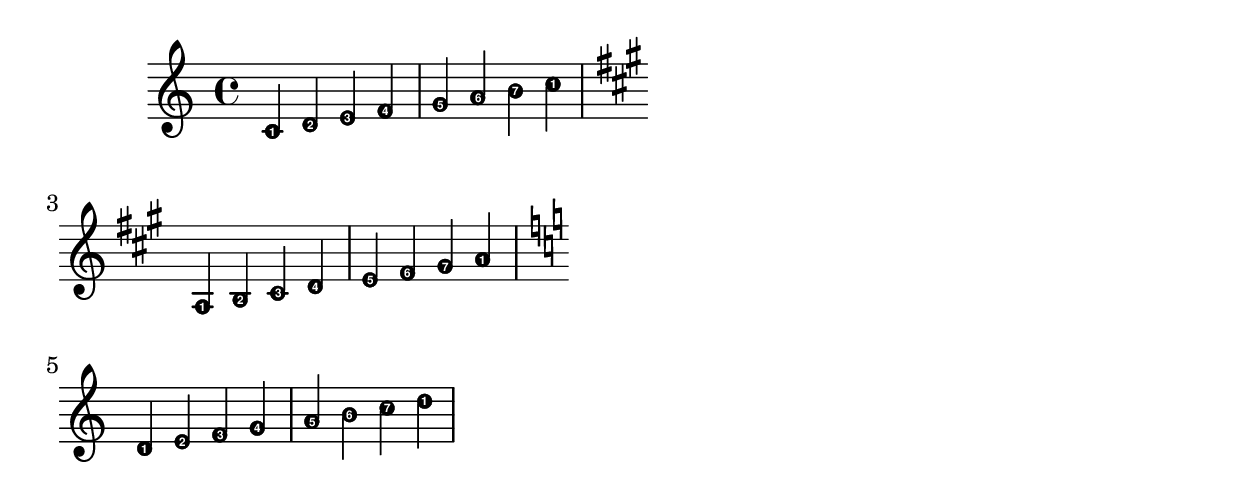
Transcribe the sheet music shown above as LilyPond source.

% DO NOT EDIT this file manually; it is automatically
% generated from Documentation/snippets/new
% Make any changes in Documentation/snippets/new/
% and then run scripts/auxiliar/makelsr.py
%
% This file is in the public domain.
%% Note: this file works from version 2.15.31
\version "2.15.31"

\header {
%% Translation of GIT committish: b482c3e5b56c3841a88d957e0ca12964bd3e64fa
  texidoces = "

Las cabezas de nota de notación fácil utilizan la propiedad
@code{note-names} del objeto @code{NoteHead} para determinar lo que
aparece dentro de la cabeza.  Mediante la sobreescritura de esta
propiedad, es posible imprimir números que representen el grado de la
escala.

Se puede crear un grabador simple que haga esto para la cabeza de cada
nota que ve.

"

  doctitlees = "Números como notas de notación fácil"

%% Translation of GIT committish: bbf8fd2b5a3ebf20a1fdc91613dc49045a53a270
  texidocit = "
Le teste di nota con nome della nota usano la proprietà @code{note-names}
dell'oggetto @code{NoteHead} per determinare cosa appaia
all'interno della testa.  È possibile sovrascrivere questa proprietà
e mostrare numeri che corrispondano ai gradi della scala.

Si può creare un semplice incisore che faccia questo per oggni
oggetto testa di nota che incontra.
"
  doctitleit = "Numeri dentro le teste di nota"

%% Translation of GIT committish: 3b125956b08d27ef39cd48bfa3a2f1e1bb2ae8b4
  texidocfr = "
En mode @qq{easy play}, les têtes de note utilisent la propriété
@code{note-names} attachée à l'objet @code{NoteHead} pour déterminer ce
qui apparaîtra dans la tête.  Intervenir sur cette propriété permet
d'imprimer un chiffre correspondant au degré dans la gamme.

La création d'un graveur dédié permet de traiter toutes les notes.
"
  doctitlefr = "Easy play -- chiffre en lieu et place des lettres"

  lsrtags = "pitches"
  texidoc = "
Easy notation note heads use the @code{note-names} property
of the @code{NoteHead} object to determine what appears inside
the note head.  By overriding this property, it is possible
to print numbers representing the scale-degree.

A simple engraver can be created to do this for every note head
object it sees.
"
  doctitle = "Numbers as easy note heads"
} % begin verbatim


#(define Ez_numbers_engraver
   (make-engraver
    (acknowledgers
     ((note-head-interface engraver grob source-engraver)
      (let* ((context (ly:translator-context engraver))
	     (tonic-pitch (ly:context-property context 'tonic))
	     (tonic-name (ly:pitch-notename tonic-pitch))
	     (grob-pitch
	      (ly:event-property (event-cause grob) 'pitch))
	     (grob-name (ly:pitch-notename grob-pitch))
	     (delta (modulo (- grob-name tonic-name) 7))
	     (note-names
	      (make-vector 7 (number->string (1+ delta)))))
	(ly:grob-set-property! grob 'note-names note-names))))))

#(set-global-staff-size 26)

\layout {
  ragged-right = ##t
  \context {
    \Voice
    \consists \Ez_numbers_engraver
  }
}

\relative c' {
  \easyHeadsOn
  c4 d e f
  g4 a b c \break

  \key a \major
  a,4 b cis d
  e4 fis gis a \break

  \key d \dorian
  d,4 e f g
  a4 b c d
}
